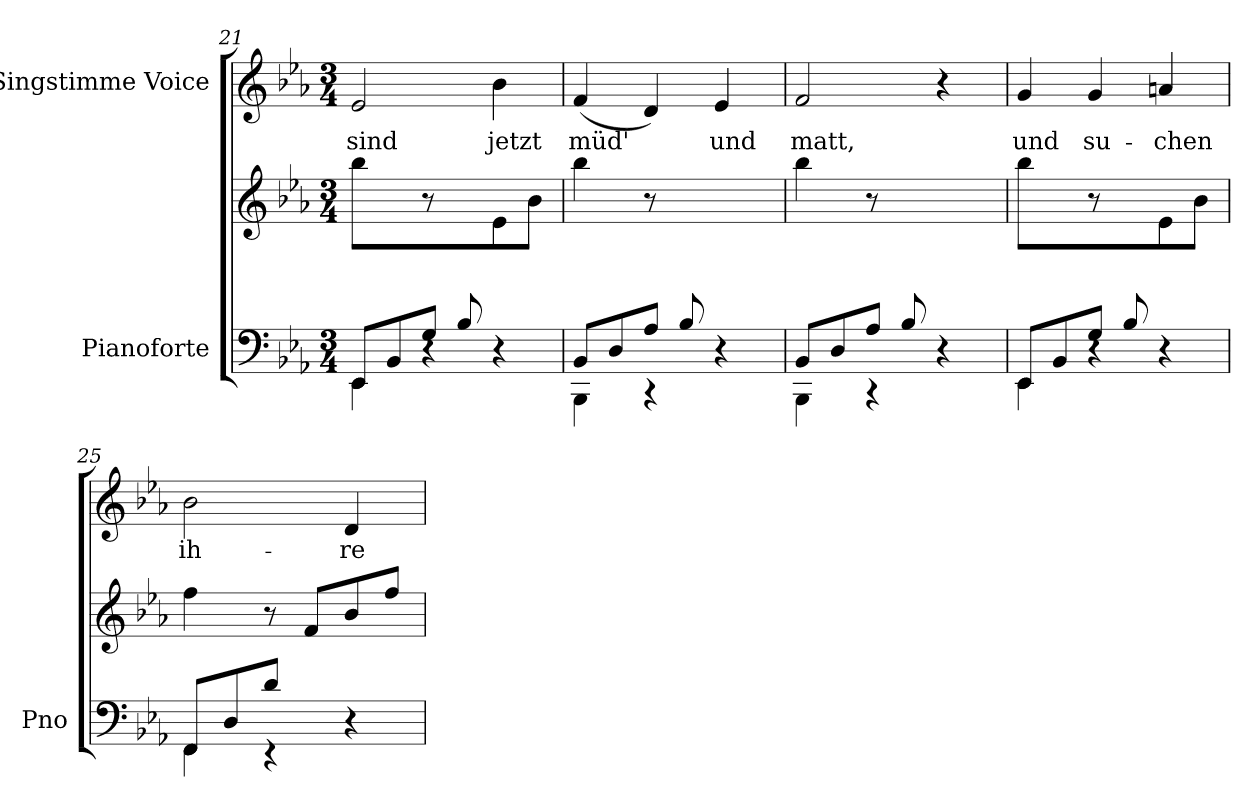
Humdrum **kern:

**kern	**kern	**kern	**text
*part2	*part2	*part1	*part1
*staff3	*staff2	*staff1	*staff1
*I"Pianoforte	*	*I"Singstimme Voice	*
*I'Pno	*	*	*
*clefF4	*clefG2	*clefG2	*
*k[b-e-a-]	*k[b-e-a-]	*k[b-e-a-]	*
*M3/4	*M3/4	*M3/4	*
=21	=21	=21	=21
*^	*	*	*
*	*^	*	*	*
4.ryy	8EE-/L	4EE-\	4bb-\	2e-/	sind
.	8BB-/	.	.	.	.
.	8G/J	4r	8r	.	.
8B-/L	8ryy	.	8ryy	.	.
4ryy	4ryy	4r	8e-\	4b-\	jetzt
.	.	.	8b-\J	.	.
*	*v	*v	*	*	*
=22	=22	=22	=22	=22
*	*	*^	*	*
8BB-/L	4BBB-\	4bb-\	2ryy	(4f/	müd'
8D/	.	.	.	.	.
8A-/J	4r	8r	.	4d/)	.
8B-/L	.	4.ryy	.	.	.
4ryy	4r	.	8f\	4e-/	und
.	.	.	8b-\J	.	.
=23	=23	=23	=23	=23	=23
8BB-/L	4BBB-\	4bb-\	2ryy	2f/	matt,
8D/	.	.	.	.	.
8A-/J	4r	8r	.	.	.
8B-/L	.	4.ryy	.	.	.
4ryy	4r	.	8f>\	4r	.
.	.	.	8b->\J	.	.
*	*	*v	*v	*	*
=24	=24	=24	=24	=24
*	*^	*	*	*
4.ryy	8EE-/L	4EE-\	4bb-\	4g/	und
.	8BB-/	.	.	.	.
.	8G/J	4r	8r	4g/	su-
8B-/L	8ryy	.	8ryy	.	.
4ryy	4ryy	4r	8e-\	4an/	-chen
.	.	.	8b-\J	.	.
*	*v	*v	*	*	*
=25	=25	=25	=25	=25
*	*	*^	*	*
8FF/L	4FF\	4ff\	4.ryy	2b-\	ih-
8D/	.	.	.	.	.
8d/J	4r	8r	.	.	.
4.ryy	.	4.ryy	8f/L	.	.
.	4r	.	8b-/	4d/	-re
.	.	.	8ff/J	.	.
*v	*v	*	*	*	*
*	*v	*v	*	*
=	=	=	=
*-	*-	*-	*-
